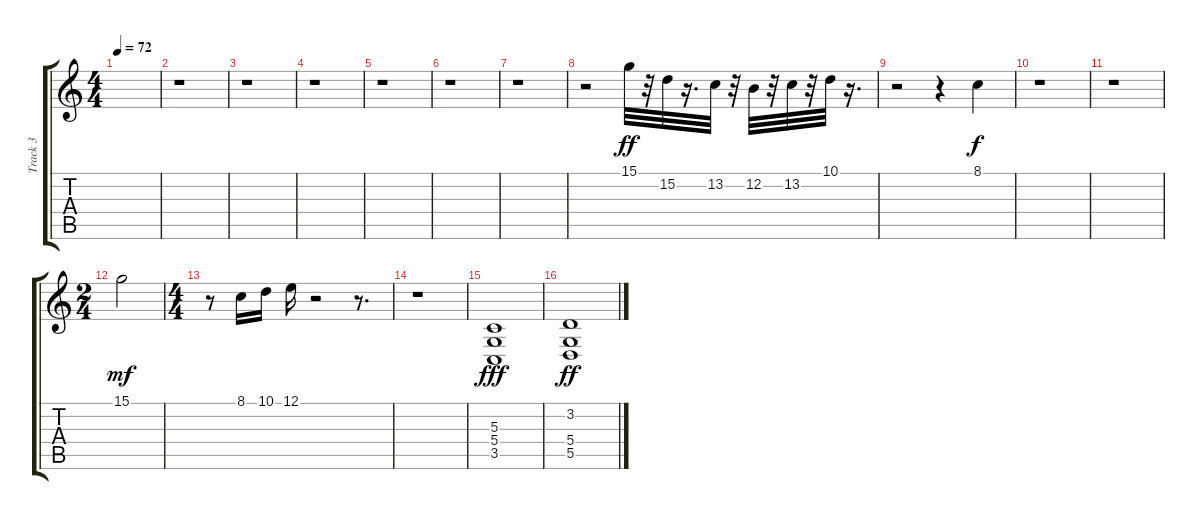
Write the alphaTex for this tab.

\track ("Track 3" "Track 3") {instrument fx5brightness}
\staff {score tabs}
\tuning (E4 B3 G3 D3 A2 E2) {hide}
\ts (4 4)
\tempo 72
\clef g2
\ks c
|
r.1 |
r.1 |
r.1 |
r.1 |
r.1 |
r.1 |
r.2 15.1.32{dy ff} r.32 15.2.32 r.16{d} 13.2.32 r.32 12.2.32 r.32 13.2.32 r.32 10.1.32 r.16{d} |
r.2 r.4 8.1.4{dy f} |
r.1 |
r.1 |
\ts (2 4)
15.1.2{dy mf} |
\ts (4 4)
r.8 8.1.16 10.1.16 12.1.16 r.2 r.8{d} |
r.1 |
(5.3 5.4 3.5).1{dy fff balance 12 instrument synthstrings2} |
(3.2 5.4 5.5).1{dy ff}
